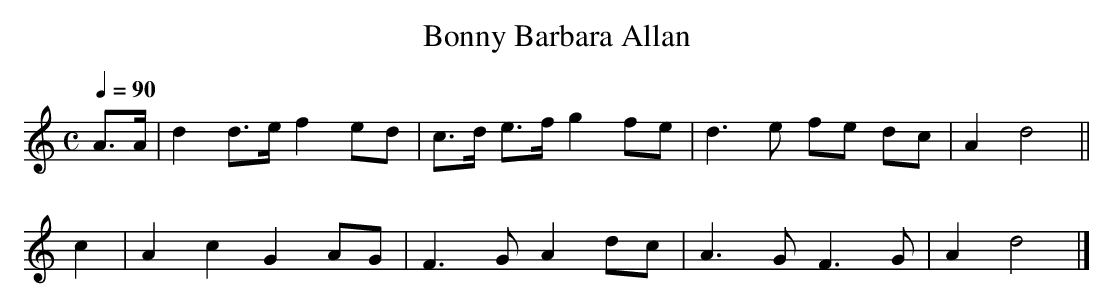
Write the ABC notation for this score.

X:1
T:Bonny Barbara Allan
M:C
L:1/8
Q:1/4=90
K:DDor
A>A|d2 d>e f2 ed|c>d e>f g2 fe|d3 e fe dc|A2 d4||
c2 |A2 c2  G2 AG|F3   G  A2 dc|A3 G F3  G|A2 d4|]

Middle Eastern music (Turkish and Iranian art music in particular) exploits
the idea of tetrachordal/pentachordal construction to modulate between
different modes.  Typically one tetrachord of the mode will change at a
time, and the tune will stay within the new tetrachord for long enough for
the listener to register the change before it expands in range again.  This
resembles the way Scottish music tends to shift mode in small steps, though
there's no historical connection and the effect can be very different.

=============================================================================
==  (c) Jack Campin         http://www.campin.me.uk/            June 2016  ==
==        11 Third Street, Newtongrange, Midlothian EH22 4PU, Scotland     ==
==                                                                         ==
==              these pages: http://tinyurl.com/scottishmodes              ==
=============================================================================
